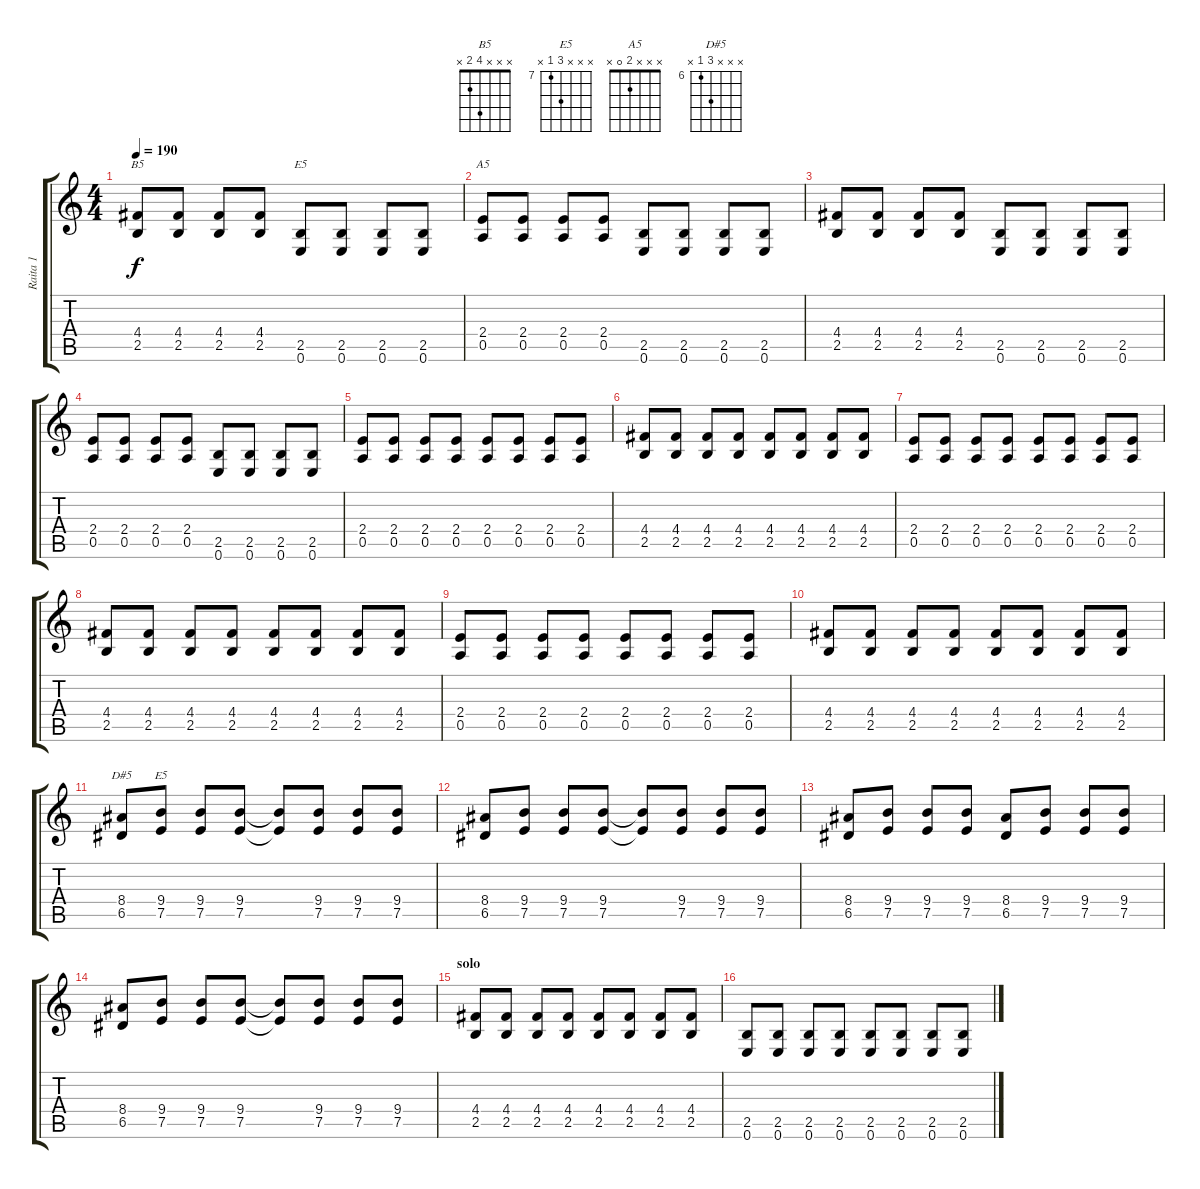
\track ("Raita 1" "Raita 1") {instrument overdrivenguitar}
\staff {score tabs}
\tuning (E4 B3 G3 D3 A2 E2) {hide}
\chord ("B5" x x x 4 2 x)
\chord ("E5" x x x x 2 0)
\chord ("A5" x x x 2 0 x)
\chord ("D#5" x x x 8 6 x) {firstfret 6}
\chord ("E5" x x x 9 7 x) {firstfret 7}
\ts (4 4)
\tempo 190
\clef g2
\ks c
(4.4 2.5).8{ch "B5" dy f} (4.4 2.5).8 (4.4 2.5).8 (4.4 2.5).8 (2.5 0.6).8{ch "E5"} (2.5 0.6).8 (2.5 0.6).8 (2.5 0.6).8 |
(2.4 0.5).8{ch "A5"} (2.4 0.5).8 (2.4 0.5).8 (2.4 0.5).8 (2.5 0.6).8 (2.5 0.6).8 (2.5 0.6).8 (2.5 0.6).8 |
(4.4 2.5).8 (4.4 2.5).8 (4.4 2.5).8 (4.4 2.5).8 (2.5 0.6).8 (2.5 0.6).8 (2.5 0.6).8 (2.5 0.6).8 |
(2.4 0.5).8 (2.4 0.5).8 (2.4 0.5).8 (2.4 0.5).8 (2.5 0.6).8 (2.5 0.6).8 (2.5 0.6).8 (2.5 0.6).8 |
(2.4 0.5).8 (2.4 0.5).8 (2.4 0.5).8 (2.4 0.5).8 (2.4 0.5).8 (2.4 0.5).8 (2.4 0.5).8 (2.4 0.5).8 |
(4.4 2.5).8 (4.4 2.5).8 (4.4 2.5).8 (4.4 2.5).8 (4.4 2.5).8 (4.4 2.5).8 (4.4 2.5).8 (4.4 2.5).8 |
(2.4 0.5).8 (2.4 0.5).8 (2.4 0.5).8 (2.4 0.5).8 (2.4 0.5).8 (2.4 0.5).8 (2.4 0.5).8 (2.4 0.5).8 |
(4.4 2.5).8 (4.4 2.5).8 (4.4 2.5).8 (4.4 2.5).8 (4.4 2.5).8 (4.4 2.5).8 (4.4 2.5).8 (4.4 2.5).8 |
(2.4 0.5).8 (2.4 0.5).8 (2.4 0.5).8 (2.4 0.5).8 (2.4 0.5).8 (2.4 0.5).8 (2.4 0.5).8 (2.4 0.5).8 |
(4.4 2.5).8 (4.4 2.5).8 (4.4 2.5).8 (4.4 2.5).8 (4.4 2.5).8 (4.4 2.5).8 (4.4 2.5).8 (4.4 2.5).8 |
(8.4 6.5).8{ch "D#5"} (9.4 7.5).8{ch "E5"} (9.4 7.5).8 (9.4 7.5).8 (9.4{t} 7.5{t}).8 (9.4 7.5).8 (9.4 7.5).8 (9.4 7.5).8 |
(8.4 6.5).8 (9.4 7.5).8 (9.4 7.5).8 (9.4 7.5).8 (9.4{t} 7.5{t}).8 (9.4 7.5).8 (9.4 7.5).8 (9.4 7.5).8 |
(8.4 6.5).8 (9.4 7.5).8 (9.4 7.5).8 (9.4 7.5).8 (8.4 6.5).8 (9.4 7.5).8 (9.4 7.5).8 (9.4 7.5).8 |
(8.4 6.5).8 (9.4 7.5).8 (9.4 7.5).8 (9.4 7.5).8 (9.4{t} 7.5{t}).8 (9.4 7.5).8 (9.4 7.5).8 (9.4 7.5).8 |
\section ("" "solo")
(4.4 2.5).8 (4.4 2.5).8 (4.4 2.5).8 (4.4 2.5).8 (4.4 2.5).8 (4.4 2.5).8 (4.4 2.5).8 (4.4 2.5).8 |
(2.5 0.6).8 (2.5 0.6).8 (2.5 0.6).8 (2.5 0.6).8 (2.5 0.6).8 (2.5 0.6).8 (2.5 0.6).8 (2.5 0.6).8
